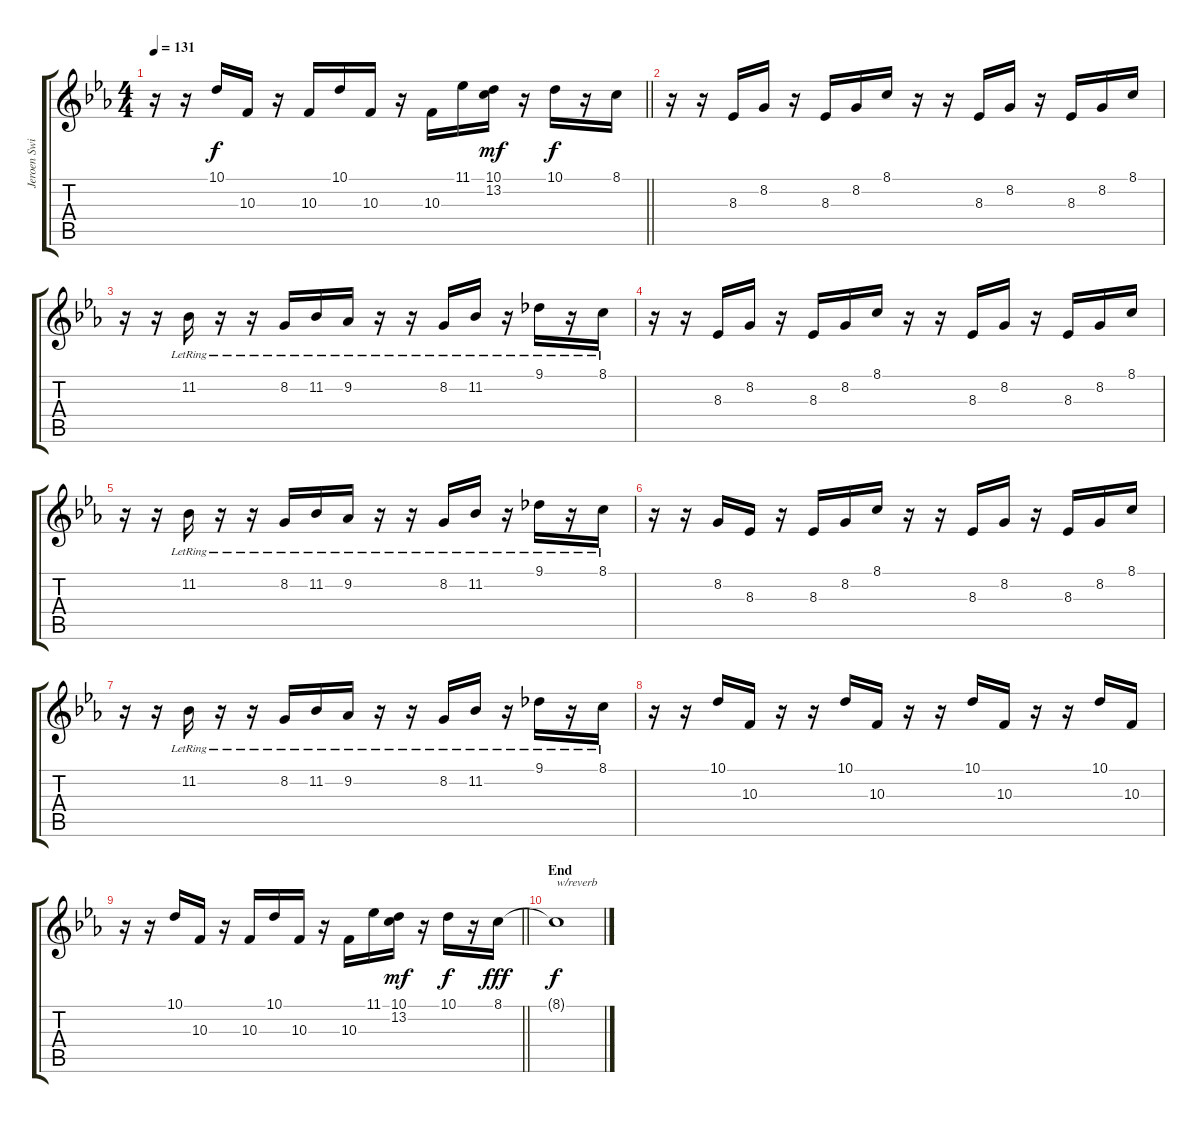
\track ("Jeroen Swinnen (Keyboard)" "Jeroen Swi") {instrument lead5charang}
\staff {score tabs}
\tuning (E4 B3 G3 D3 A2 E2) {hide}
\ts (4 4)
\tempo 131
\clef g2
\barLineRight lightlight
\ks cminor
r.16{dy f} r.16 10.1.16 10.3.16 r.16 10.3.16 10.1.16 10.3.16 r.16 10.3.16 11.1.16 (10.1 13.2).16{dy mf} r.16 10.1.16{dy f} r.16 8.1.16 |
r.16 r.16 8.3.16 8.2.16 r.16 8.3.16 8.2.16 8.1.16 r.16 r.16 8.3.16 8.2.16 r.16 8.3.16 8.2.16 8.1.16 |
r.16 r.16 11.2{lr}.16 r.16 r.16 8.2{lr}.16 11.2{lr}.16 9.2{lr}.16 r.16 r.16 8.2{lr}.16 11.2{lr}.16 r.16 9.1{lr}.16 r.16 8.1{lr}.16 |
r.16 r.16 8.3.16 8.2.16 r.16 8.3.16 8.2.16 8.1.16 r.16 r.16 8.3.16 8.2.16 r.16 8.3.16 8.2.16 8.1.16 |
r.16 r.16 11.2{lr}.16 r.16 r.16 8.2{lr}.16 11.2{lr}.16 9.2{lr}.16 r.16 r.16 8.2{lr}.16 11.2{lr}.16 r.16 9.1{lr}.16 r.16 8.1{lr}.16 |
r.16 r.16 8.2.16 8.3.16 r.16 8.3.16 8.2.16 8.1.16 r.16 r.16 8.3.16 8.2.16 r.16 8.3.16 8.2.16 8.1.16 |
r.16 r.16 11.2{lr}.16 r.16 r.16 8.2{lr}.16 11.2{lr}.16 9.2{lr}.16 r.16 r.16 8.2{lr}.16 11.2{lr}.16 r.16 9.1{lr}.16 r.16 8.1{lr}.16 |
r.16 r.16 10.1.16 10.3.16 r.16 r.16 10.1.16 10.3.16 r.16 r.16 10.1.16 10.3.16 r.16 r.16 10.1.16 10.3.16 |
\barLineRight lightlight
r.16 r.16 10.1.16 10.3.16 r.16 10.3.16 10.1.16 10.3.16 r.16 10.3.16 11.1.16 (10.1 13.2).16{dy mf} r.16 10.1.16{dy f} r.16 8.1.16{dy fff} |
\section ("" "End")
8.1{t}.1{txt "w/reverb" dy f volume 0}
